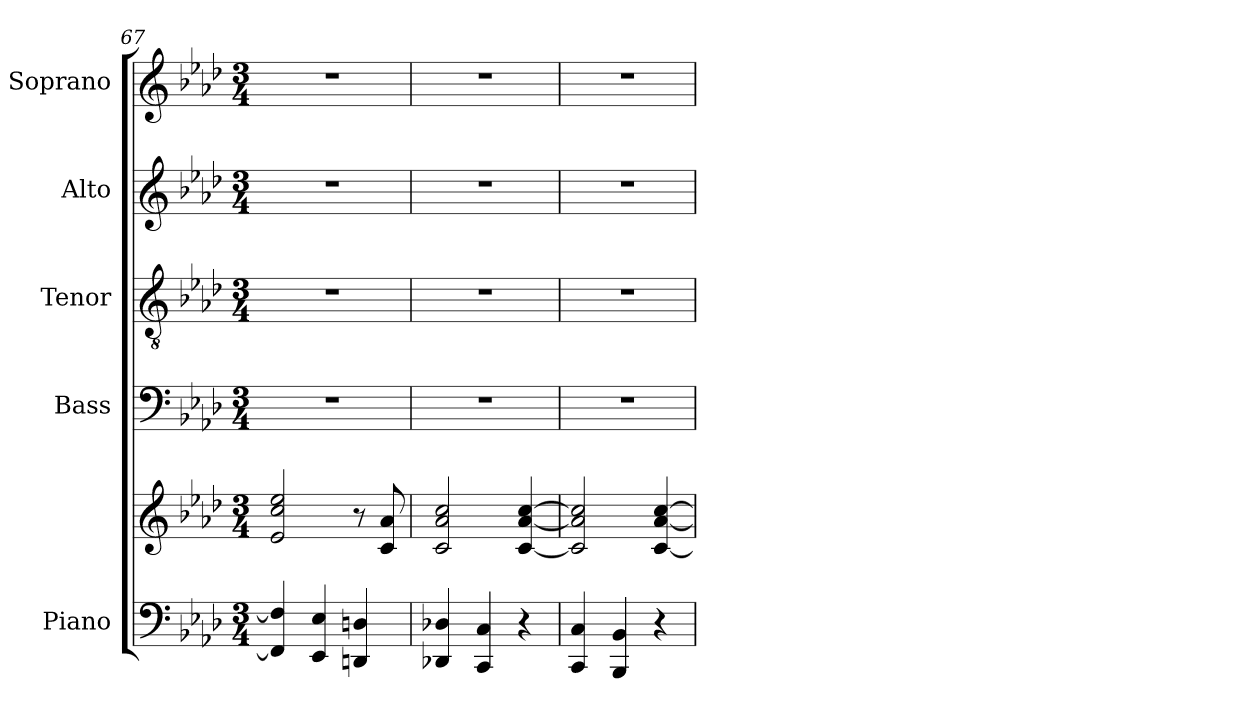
**kern	**kern	**kern	**kern	**kern	**kern
*part5	*part5	*part4	*part3	*part2	*part1
*staff6	*staff5	*staff4	*staff3	*staff2	*staff1
*I"Piano	*	*I"Bass	*I"Tenor	*I"Alto	*I"Soprano
*I'Pno.	*	*I'B.	*I'T.	*I'A.	*I'S.
!!LO:LB:g=z
*clefF4	*clefG2	*clefF4	*clefGv2	*clefG2	*clefG2
*k[b-e-a-d-]	*k[b-e-a-d-]	*k[b-e-a-d-]	*k[b-e-a-d-]	*k[b-e-a-d-]	*k[b-e-a-d-]
*M3/4	*M3/4	*M3/4	*M3/4	*M3/4	*M3/4
=67	=67	=67	=67	=67	=67
4FF/] 4F/]	2e-/ 2cc/ 2ee-/	2.r	2.r	2.r	2.r
4EE-/ 4E-/	.	.	.	.	.
4DDn/ 4Dn/	8r	.	.	.	.
.	8c/ 8a-/	.	.	.	.
=68	=68	=68	=68	=68	=68
4DD-X/ 4D-X/	2c/ 2a-/ 2cc/	2.r	2.r	2.r	2.r
4CC/ 4C/	.	.	.	.	.
4r	[4c/ [4a-/ [4cc/	.	.	.	.
=69	=69	=69	=69	=69	=69
4CC/ 4C/	2c/] 2a-/] 2cc/]	2.r	2.r	2.r	2.r
4BBB-/ 4BB-/	.	.	.	.	.
4r	[4c/ [4a-/ [4cc/	.	.	.	.
=	=	=	=	=	=
*-	*-	*-	*-	*-	*-
